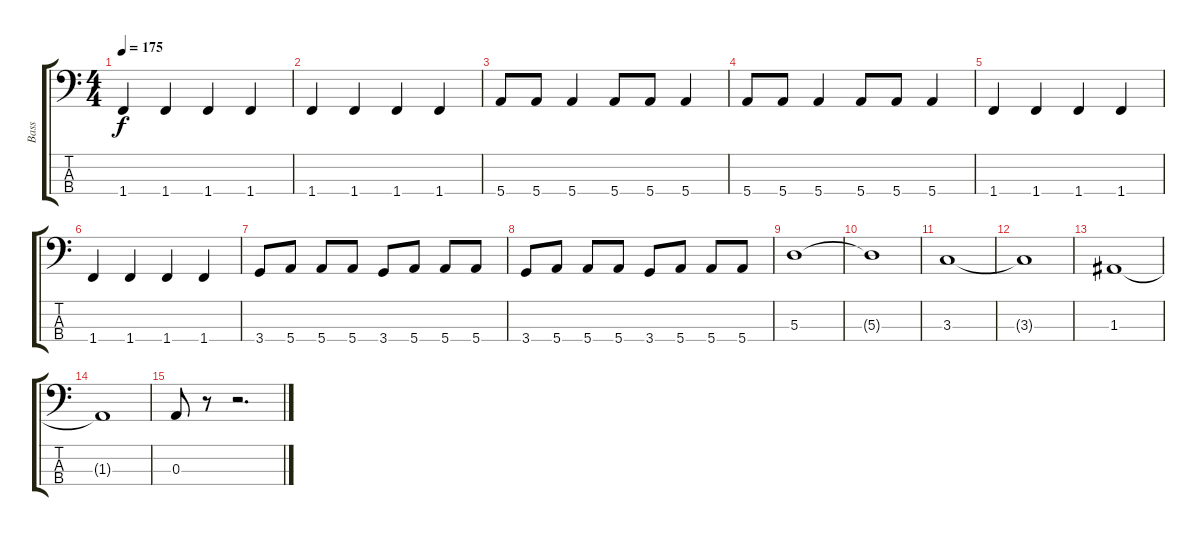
\track ("Bass" "Bass") {instrument electricbasspick}
\staff {score tabs}
\tuning (G2 D2 A1 E1) {hide}
\ts (4 4)
\tempo 175
\clef f4
\ks c
1.4.4{dy f} 1.4.4 1.4.4 1.4.4 |
1.4.4 1.4.4 1.4.4 1.4.4 |
5.4.8 5.4.8 5.4.4 5.4.8 5.4.8 5.4.4 |
5.4.8 5.4.8 5.4.4 5.4.8 5.4.8 5.4.4 |
1.4.4 1.4.4 1.4.4 1.4.4 |
1.4.4 1.4.4 1.4.4 1.4.4 |
3.4.8 5.4.8 5.4.8 5.4.8 3.4.8 5.4.8 5.4.8 5.4.8 |
3.4.8 5.4.8 5.4.8 5.4.8 3.4.8 5.4.8 5.4.8 5.4.8 |
5.3.1 |
5.3{t}.1 |
3.3.1 |
3.3{t}.1 |
1.3.1 |
1.3{t}.1 |
0.3.8 r.8 r.2{d}
